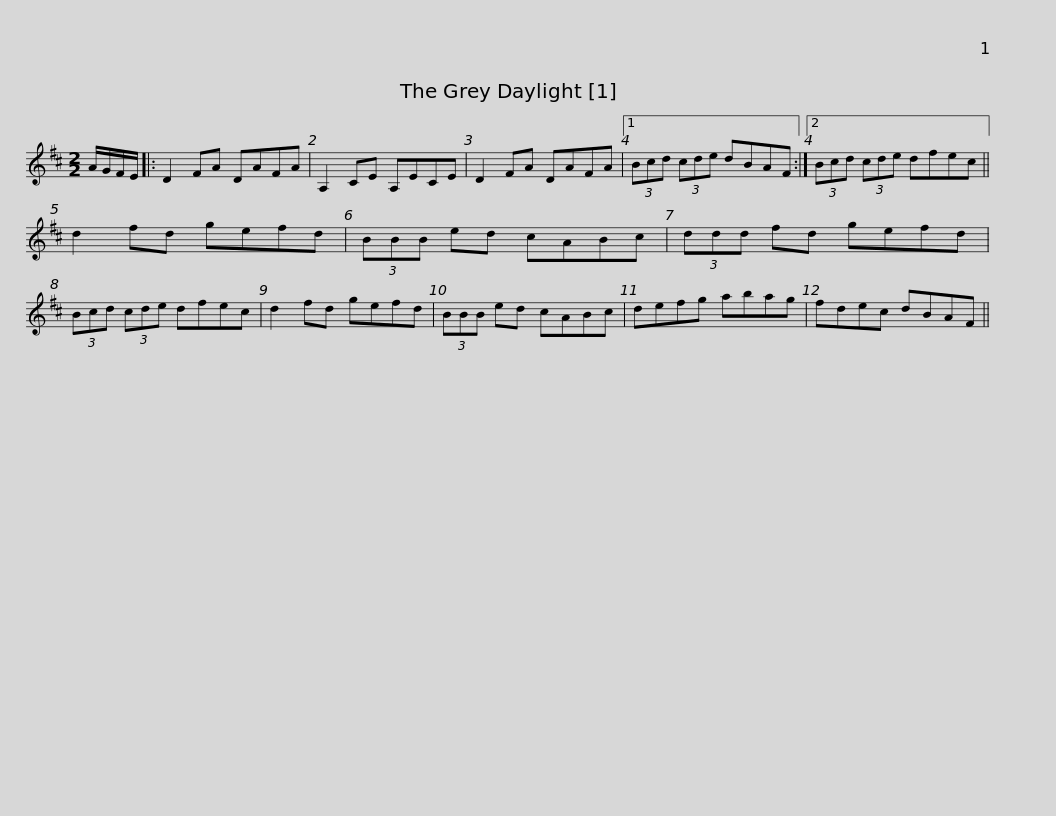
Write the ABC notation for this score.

X:1
L:1/8
M:2/2
I:linebreak $
K:D
V:1 treble
V:1
 A/G/F/E/ |: D2 FA DAFA | A,2 CE A,ECE | D2 FA DAFA |1 (3Bcd (3cde dBAF :|2$ %5
 (3Bcd (3cde dfec || d2 fd gefd | (3BBB ed cABc | (3ddd fd gefd | (3Bcd (3cde dfec |$ %10
 d2 fd gefd | (3BBB ed cABc | defg abag | fdec dBAF || %14
